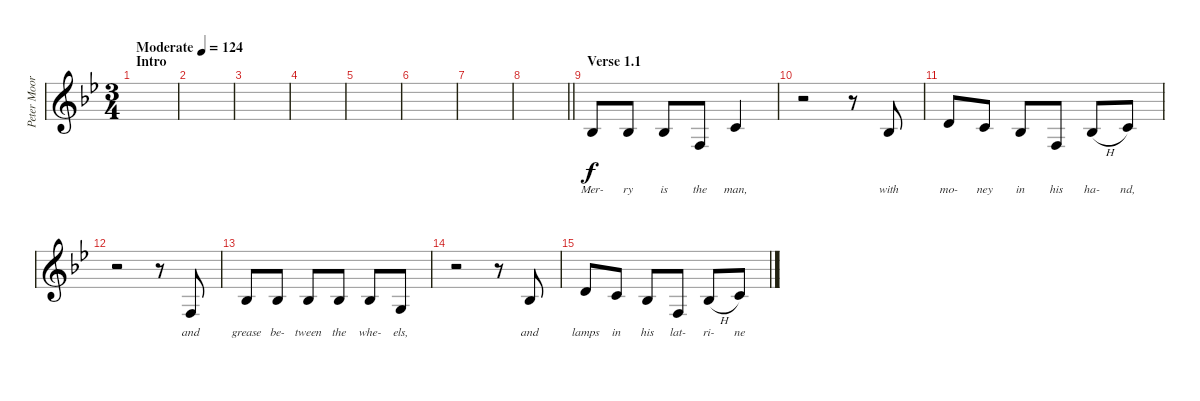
\track ("Peter Moore (vocals)" "Peter Moor") {instrument acousticgrandpiano}
\staff {score}
\tuning (E4 B3 G3 D3 A2 E2) {hide}
\ts (3 4)
\section ("" "Intro")
\tempo (124 "Moderate")
\clef g2
\ks bb
|
|
|
|
|
|
|
\barLineRight lightlight
|
\section ("" "Verse 1.1")
3.3.8{lyrics (0 "Mer-") lyrics (1 "") lyrics (2 "") lyrics (3 "") lyrics (4 "")} 3.3.8{lyrics (0 "ry") lyrics (1 "") lyrics (2 "") lyrics (3 "") lyrics (4 "")} 3.3.8{lyrics (0 "is") lyrics (1 "") lyrics (2 "") lyrics (3 "") lyrics (4 "")} 3.4.8{lyrics (0 "the") lyrics (1 "") lyrics (2 "") lyrics (3 "") lyrics (4 "")} 5.3.4{lyrics (0 "man,") lyrics (1 "") lyrics (2 "") lyrics (3 "") lyrics (4 "")} |
r.2 r.8 3.3.8{lyrics (0 "with") lyrics (1 "") lyrics (2 "") lyrics (3 "") lyrics (4 "")} |
7.3.8{lyrics (0 "mo-") lyrics (1 "") lyrics (2 "") lyrics (3 "") lyrics (4 "")} 5.3.8{lyrics (0 "ney") lyrics (1 "") lyrics (2 "") lyrics (3 "") lyrics (4 "")} 3.3.8{lyrics (0 "in") lyrics (1 "") lyrics (2 "") lyrics (3 "") lyrics (4 "")} 3.4.8{lyrics (0 "his") lyrics (1 "") lyrics (2 "") lyrics (3 "") lyrics (4 "")} 3.3{h}.8{lyrics (0 "ha-") lyrics (1 "") lyrics (2 "") lyrics (3 "") lyrics (4 "")} 5.3.8{lyrics (0 "nd,") lyrics (1 "") lyrics (2 "") lyrics (3 "") lyrics (4 "")} |
r.2 r.8 3.4.8{lyrics (0 "and") lyrics (1 "") lyrics (2 "") lyrics (3 "") lyrics (4 "")} |
3.3.8{lyrics (0 "grease") lyrics (1 "") lyrics (2 "") lyrics (3 "") lyrics (4 "")} 3.3.8{lyrics (0 "be-") lyrics (1 "") lyrics (2 "") lyrics (3 "") lyrics (4 "")} 3.3.8{lyrics (0 "tween") lyrics (1 "") lyrics (2 "") lyrics (3 "") lyrics (4 "")} 3.3.8{lyrics (0 "the") lyrics (1 "") lyrics (2 "") lyrics (3 "") lyrics (4 "")} 3.3.8{lyrics (0 "whe-") lyrics (1 "") lyrics (2 "") lyrics (3 "") lyrics (4 "")} 5.4.8{lyrics (0 "els,") lyrics (1 "") lyrics (2 "") lyrics (3 "") lyrics (4 "")} |
r.2 r.8 3.3.8{lyrics (0 "and") lyrics (1 "") lyrics (2 "") lyrics (3 "") lyrics (4 "")} |
7.3.8{lyrics (0 "lamps") lyrics (1 "") lyrics (2 "") lyrics (3 "") lyrics (4 "")} 5.3.8{lyrics (0 "in") lyrics (1 "") lyrics (2 "") lyrics (3 "") lyrics (4 "")} 3.3.8{lyrics (0 "his") lyrics (1 "") lyrics (2 "") lyrics (3 "") lyrics (4 "")} 3.4.8{lyrics (0 "lat-") lyrics (1 "") lyrics (2 "") lyrics (3 "") lyrics (4 "")} 3.3{h}.8{lyrics (0 "ri-") lyrics (1 "") lyrics (2 "") lyrics (3 "") lyrics (4 "")} 5.3.8{lyrics (0 "ne") lyrics (1 "") lyrics (2 "") lyrics (3 "") lyrics (4 "")}
